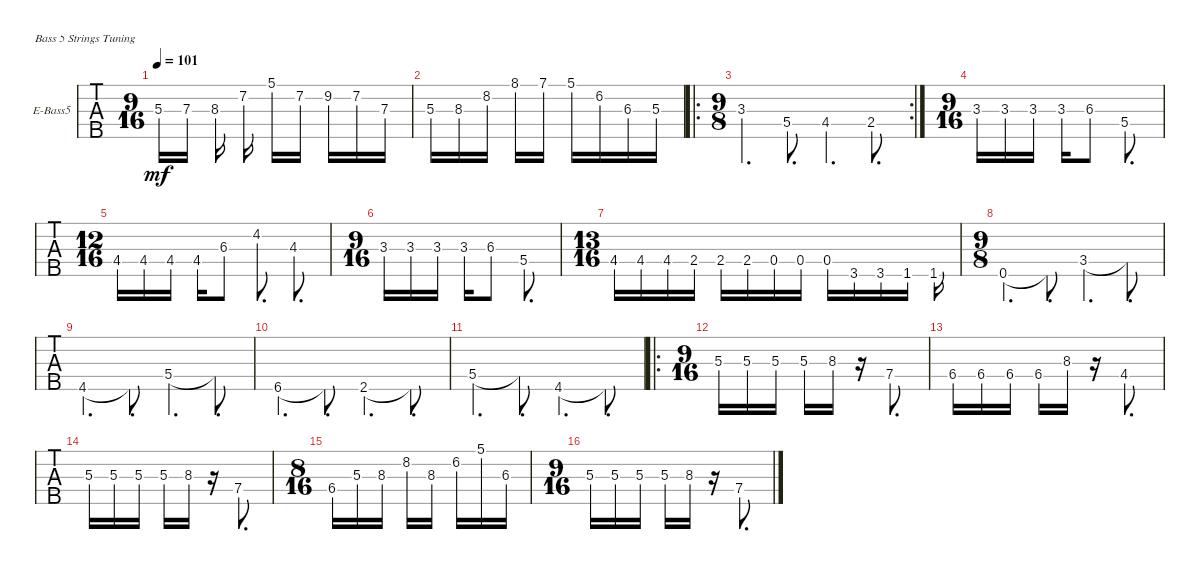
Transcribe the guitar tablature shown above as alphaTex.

\defaultSystemsLayout 4
\bracketExtendMode groupsimilarinstruments
\firstSystemTrackNameOrientation horizontal
\otherSystemsTrackNameOrientation horizontal
\track ("Electric Bass" "E-Bass5") {instrument electricbassfinger}
\staff {tabs}
\tuning (G2 D2 A1 E1 B0)
\ts (9 16)
\tempo 101
\clef f4
\ks c
5.3.16{dy mf} 7.3.16{beam split} 8.3.16 7.2.16{beam split} 5.1.16 7.2.16{beam split} 9.2.16{beam merge} 7.2.16{beam merge} 7.3.16{beam split} |
5.3.16{beam merge} 8.3.16{beam merge} 8.2.16{beam split} 8.1.16{beam merge} 7.1.16{beam split} 5.1.16{beam merge} 6.2.16{beam merge} 6.3.16{beam merge} 5.3.16 |
\ro
\rc 2
\ts (9 8)
3.3.4{d} 5.4.8{d} 4.4.4{d} 2.4.8{d} |
\ts (9 16)
3.3.16 3.3.16 3.3.16 3.3.16 6.3.8 5.4.8{d} |
\ts (12 16)
4.4.16 4.4.16 4.4.16 4.4.16 6.3.8 4.2.8{d} 4.3.8{d} |
\ts (9 16)
3.3.16 3.3.16 3.3.16 3.3.16 6.3.8 5.4.8{d} |
\ts (13 16)
4.4.16 4.4.16 4.4.16 2.4.16 2.4.16 2.4.16 0.4.16 0.4.16 0.4.16 3.5.16 3.5.16 1.5.16 1.5.16 |
\ts (9 8)
0.5.4{d} 0.5{t}.8{d} 3.4.4{d} 3.4{t}.8{d} |
4.5.4{d} 4.5{t}.8{d} 5.4.4{d} 5.4{t}.8{d} |
6.5.4{d} 6.5{t}.8{d} 2.5.4{d} 2.5{t}.8{d} |
5.4.4{d} 5.4{t}.8{d} 4.5.4{d} 4.5{t}.8{d} |
\ro
\ts (9 16)
5.3.16 5.3.16 5.3.16 5.3.16 8.3.16 r.16 7.4.8{d} |
6.4.16 6.4.16 6.4.16 6.4.16 8.3.16 r.16 4.4.8{d} |
5.3.16 5.3.16 5.3.16 5.3.16 8.3.16 r.16 7.4.8{d} |
\ts (8 16)
6.4.16 5.3.16 8.3.16{beam split} 8.2.16{beam merge} 8.3.16{beam split} 6.2.16{beam merge} 5.1.16{beam merge} 6.3.16 |
\ts (9 16)
5.3.16 5.3.16 5.3.16 5.3.16 8.3.16 r.16 7.4.8{d}
